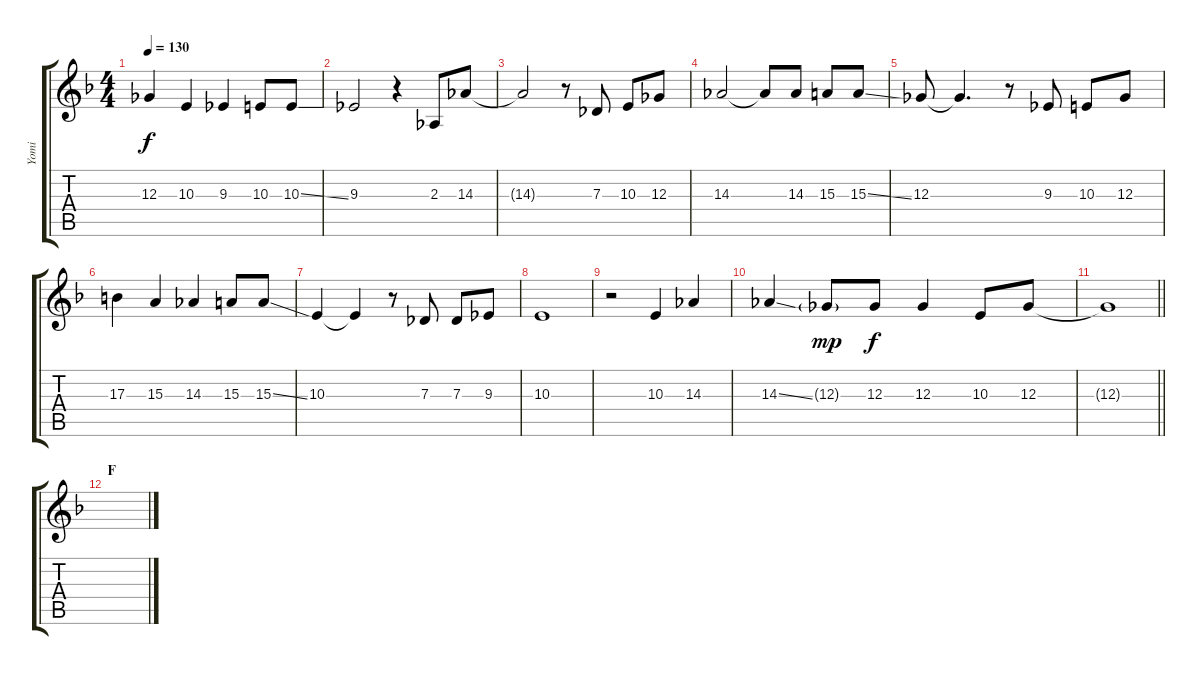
\track ("Yomi" "Yomi") {instrument oboe}
\staff {score tabs}
\tuning (Eb4 Bb3 Gb3 Db3 Ab2 Eb2) {hide}
\ts (4 4)
\tempo 130
\clef g2
\ks f
12.3.4{dy f} 10.3.4 9.3.4 10.3.8 10.3{ss}.8 |
9.3.2 r.4 2.3.8 14.3.8 |
14.3{t}.2 r.8 7.3.8 10.3.8 12.3.8 |
14.3.2 14.3{t}.8 14.3.8 15.3.8 15.3{ss}.8 |
12.3.8 12.3{t}.4{d} r.8 9.3.8 10.3.8 12.3.8 |
17.3.4 15.3.4 14.3.4 15.3.8 15.3{ss}.8 |
10.3.4 10.3{t}.4 r.8 7.3.8 7.3.8 9.3.8 |
10.3.1 |
r.2 10.3.4 14.3.4 |
14.3{ss}.4 12.3{g}.8{dy mp} 12.3.8{dy f} 12.3.4 10.3.8 12.3.8 |
\barLineRight lightlight
12.3{t}.1 |
\section ("" "F")
